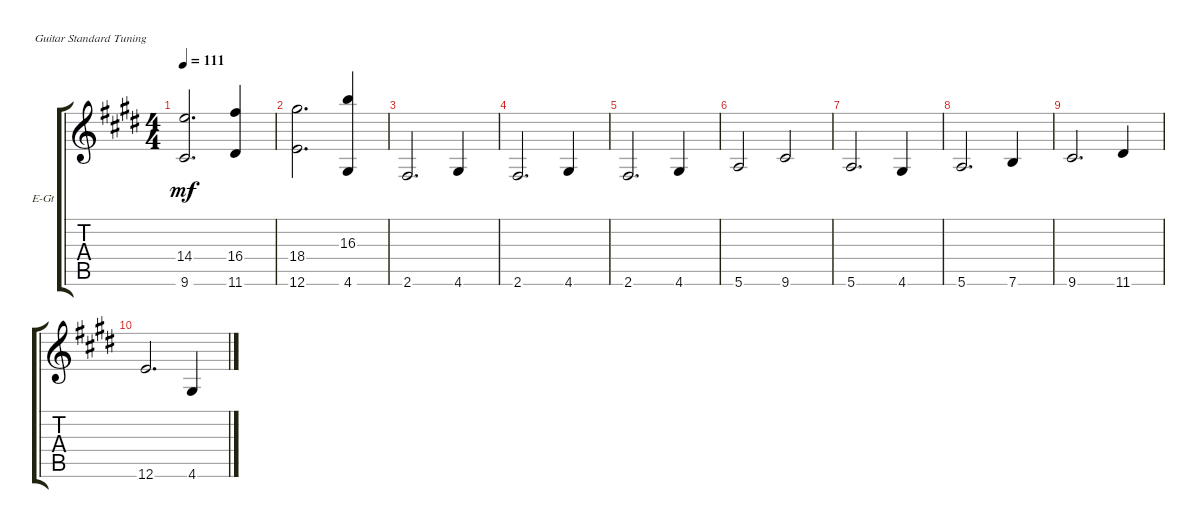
\defaultSystemsLayout 4
\bracketExtendMode groupsimilarinstruments
\firstSystemTrackNameOrientation horizontal
\otherSystemsTrackNameOrientation horizontal
\track ("Electric Guitar" "E-Gt") {multiBarRest instrument overdrivenguitar}
\staff {score tabs}
\tuning (E4 B3 G3 D3 A2 E2)
\ts (4 4)
\tempo 111
\clef g2
\ks e
(9.6 14.4).2{d dy mf} (11.6 16.4).4 |
(12.6 18.4).2{d} (4.6 16.3).4 |
2.6.2{d} 4.6.4 |
2.6.2{d} 4.6.4 |
2.6.2{d} 4.6.4 |
5.6.2 9.6.2 |
5.6.2{d} 4.6.4 |
5.6.2{d} 7.6.4 |
9.6.2{d} 11.6.4 |
12.6.2{d} 4.6.4
